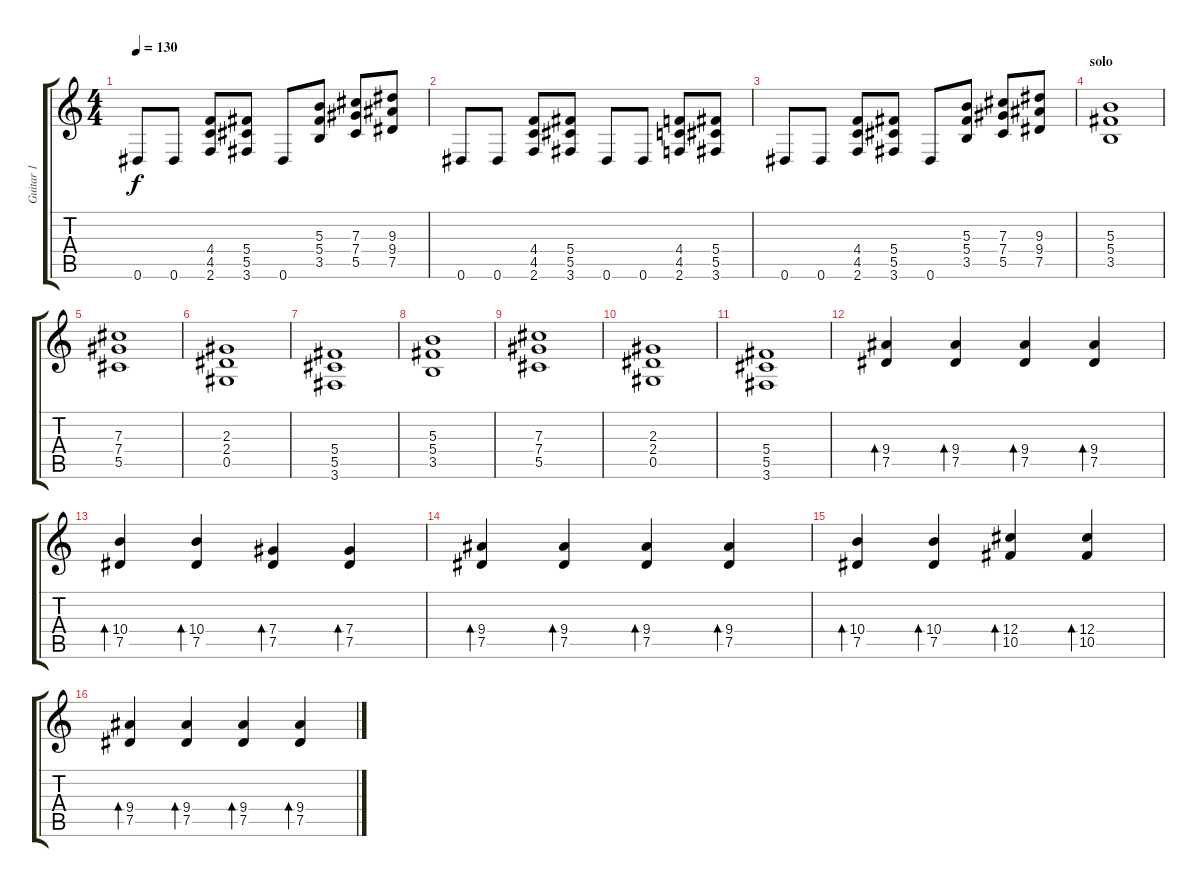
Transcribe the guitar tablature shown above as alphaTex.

\track ("Guitar 1" "Guitar 1") {instrument electricguitarclean}
\staff {score tabs}
\tuning (Eb4 Bb3 Gb3 Db3 Ab2 Eb2) {hide}
\ts (4 4)
\tempo 130
\clef g2
\ks c
0.6.8{dy f} 0.6.8 (4.4 4.5 2.6).8 (5.4 5.5 3.6).8 0.6.8 (5.3 5.4 3.5).8 (7.3 7.4 5.5).8 (9.3 9.4 7.5).8 |
0.6.8 0.6.8 (4.4 4.5 2.6).8 (5.4 5.5 3.6).8 0.6.8 0.6.8 (4.4 4.5 2.6).8 (5.4 5.5 3.6).8 |
0.6.8 0.6.8 (4.4 4.5 2.6).8 (5.4 5.5 3.6).8 0.6.8 (5.3 5.4 3.5).8 (7.3 7.4 5.5).8 (9.3 9.4 7.5).8 |
\section ("" "solo")
(5.3 5.4 3.5).1{volume 13 instrument distortionguitar} |
(7.3 7.4 5.5).1 |
(2.3 2.4 0.5).1 |
(5.4 5.5 3.6).1 |
(5.3 5.4 3.5).1{volume 13 instrument distortionguitar} |
(7.3 7.4 5.5).1 |
(2.3 2.4 0.5).1 |
(5.4 5.5 3.6).1 |
(9.4 7.5).4{bd 240 instrument electricguitarclean} (9.4 7.5).4{bd 240} (9.4 7.5).4{bd 240} (9.4 7.5).4{bd 240} |
(10.4 7.5).4{bd 240} (10.4 7.5).4{bd 240} (7.4 7.5).4{bd 240} (7.4 7.5).4{bd 240} |
(9.4 7.5).4{bd 240} (9.4 7.5).4{bd 240} (9.4 7.5).4{bd 240} (9.4 7.5).4{bd 240} |
(10.4 7.5).4{bd 240} (10.4 7.5).4{bd 240} (12.4 10.5).4{bd 240} (12.4 10.5).4{bd 240} |
(9.4 7.5).4{bd 240} (9.4 7.5).4{bd 240} (9.4 7.5).4{bd 240} (9.4 7.5).4{bd 240}
